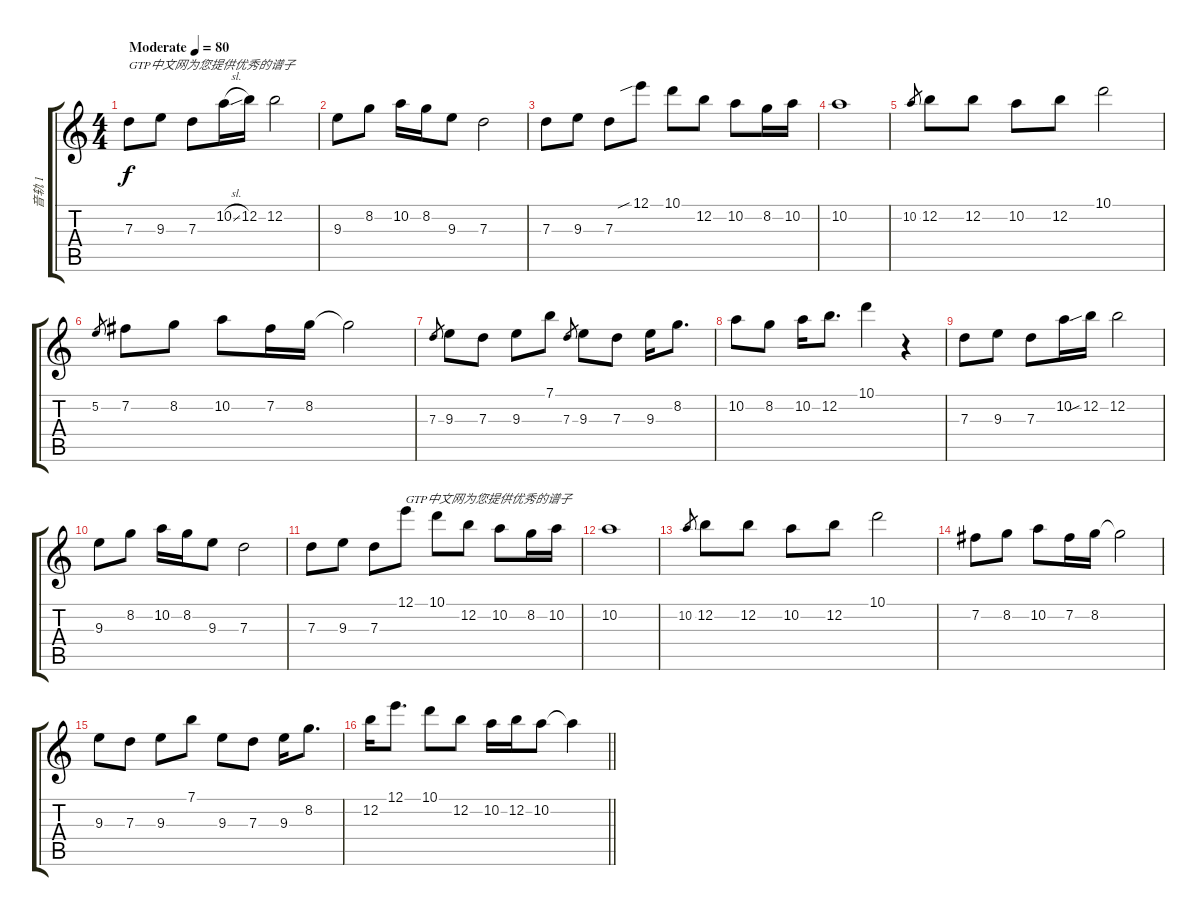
\track ("音轨 1" "音轨 1") {instrument acousticguitarsteel}
\staff {score tabs}
\tuning (E4 B3 G3 D3 A2 E2) {hide}
\ts (4 4)
\tempo (80 "Moderate")
\clef g2
\ks c
7.3.8{txt "GTP中文网为您提供优秀的谱子" dy f instrument acousticguitarsteel} 9.3.8 7.3.8 10.2{sl}.16 12.2.16 12.2.2 |
9.3.8 8.2.8 10.2.16 8.2.16 9.3.8 7.3.2 |
7.3.8 9.3.8 7.3.8 12.1{sib}.8 10.1.8 12.2.8 10.2.8 8.2.16 10.2.16 |
10.2.1 |
10.2.8{gr} 12.2.8 12.2.8 10.2.8 12.2.8 10.1.2 |
5.2.8{gr} 7.2.8 8.2.8 10.2.8 7.2.16 8.2.16 8.2{t}.2 |
7.3.8{gr} 9.3.8 7.3.8 9.3.8 7.1.8 7.3.8{gr} 9.3.8 7.3.8 9.3.16 8.2.8{d} |
10.2.8 8.2.8 10.2.16 12.2.8{d} 10.1.4 r.4 |
7.3.8 9.3.8 7.3.8 10.2.16 12.2{sib}.16 12.2.2 |
9.3.8 8.2.8 10.2.16 8.2.16 9.3.8 7.3.2 |
7.3.8 9.3.8 7.3.8 12.1.8{txt "GTP中文网为您提供优秀的谱子"} 10.1.8 12.2.8 10.2.8 8.2.16 10.2.16 |
10.2.1 |
10.2.8{gr} 12.2.8{txt " "} 12.2.8 10.2.8 12.2.8 10.1.2 |
7.2.8 8.2.8 10.2.8 7.2.16 8.2.16 8.2{t}.2 |
9.3.8 7.3.8 9.3.8 7.1.8 9.3.8 7.3.8 9.3.16 8.2.8{d} |
\barLineRight lightlight
12.2.16 12.1.8{d} 10.1.8 12.2.8 10.2.16 12.2.16 10.2.8 10.2{t}.4
